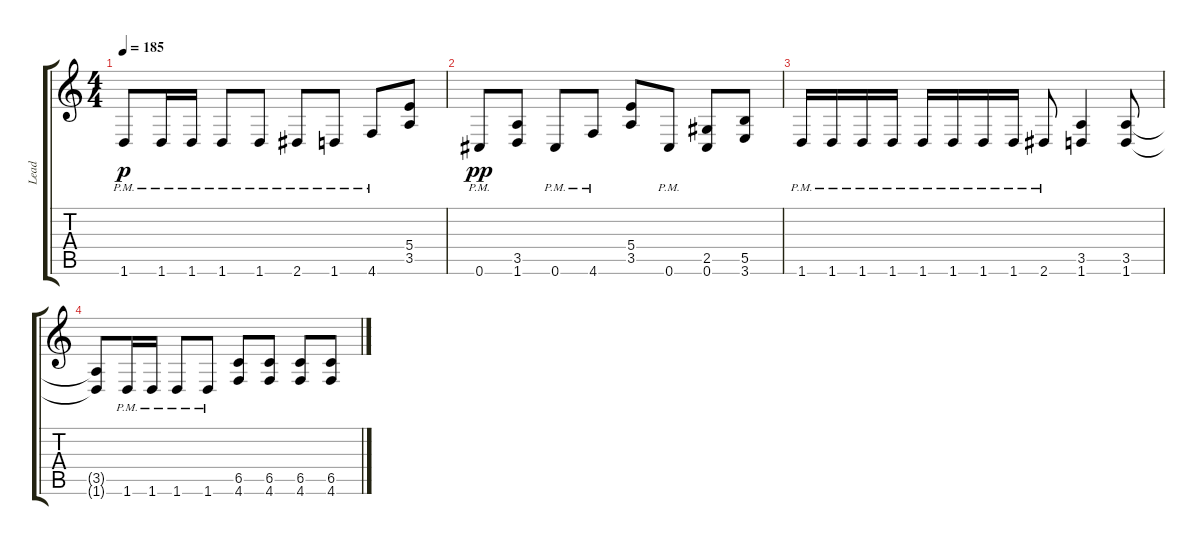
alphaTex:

\track ("Lead" "Lead") {instrument distortionguitar}
\staff {score tabs}
\tuning (Db4 Ab3 E3 B2 Gb2 Db2) {hide}
\ts (4 4)
\tempo 185
\clef g2
\ks c
1.6{pm}.8{dy p} 1.6{pm}.16 1.6{pm}.16 1.6{pm}.8 1.6{pm}.8 2.6{pm}.8 1.6{pm}.8 4.6{pm}.8 (5.4 3.5).8 |
0.6{pm}.8{dy pp} (3.5 1.6).8 0.6{pm}.8 4.6{pm}.8 (5.4 3.5).8 0.6{pm}.8 (2.5 0.6).8 (5.5 3.6).8 |
1.6{pm}.16 1.6{pm}.16 1.6{pm}.16 1.6{pm}.16 1.6{pm}.16 1.6{pm}.16 1.6{pm}.16 1.6{pm}.16 2.6{pm}.8 (3.5 1.6).4 (3.5 1.6).8 |
(3.5{t} 1.6{t}).8 1.6{pm}.16 1.6{pm}.16 1.6{pm}.8 1.6{pm}.8 (6.5 4.6).8 (6.5 4.6).8 (6.5 4.6).8 (6.5 4.6).8
